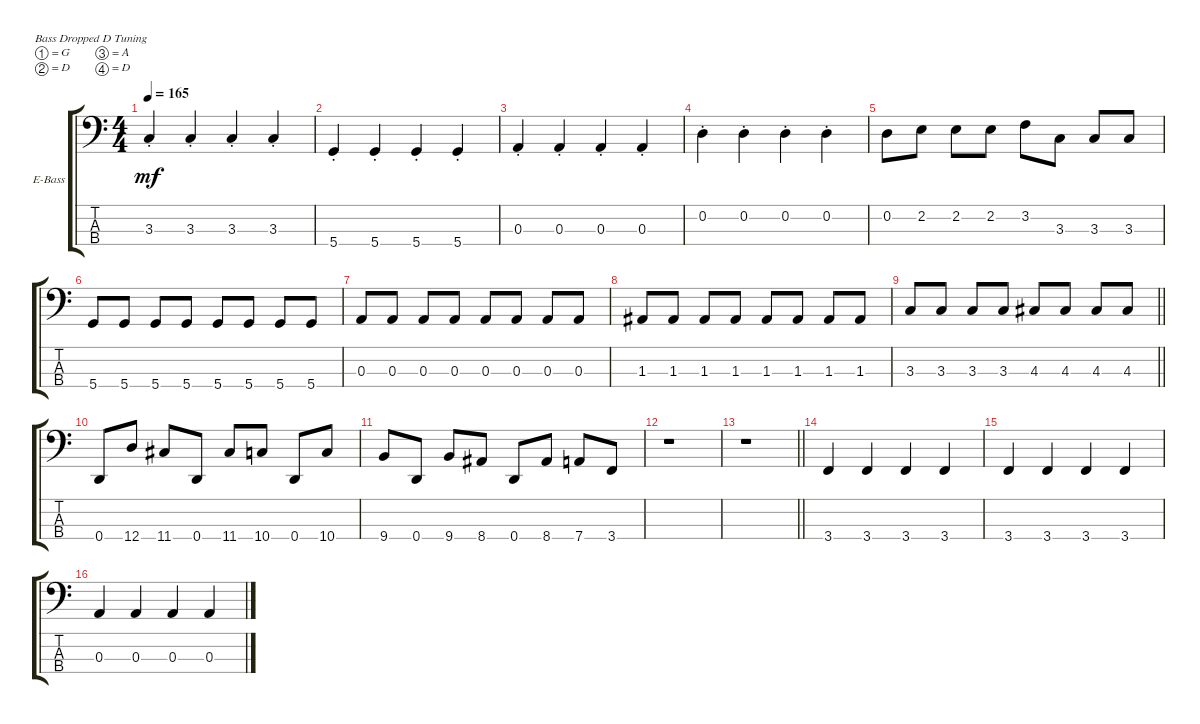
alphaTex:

\defaultSystemsLayout 4
\bracketExtendMode groupsimilarinstruments
\firstSystemTrackNameOrientation horizontal
\otherSystemsTrackNameOrientation horizontal
\track ("Electric Bass" "E-Bass") {instrument electricbassfinger}
\staff {score tabs}
\tuning (G2 D2 A1 D1)
\ts (4 4)
\tempo 165
\clef f4
\ks c
3.3{st}.4{dy mf} 3.3{st}.4 3.3{st}.4 3.3{st}.4 |
5.4{st}.4 5.4{st}.4 5.4{st}.4 5.4{st}.4 |
0.3{st}.4 0.3{st}.4 0.3{st}.4 0.3{st}.4 |
0.2{st}.4 0.2{st}.4 0.2{st}.4 0.2{st}.4 |
0.2.8 2.2.8 2.2.8 2.2.8 3.2.8 3.3.8 3.3.8 3.3.8 |
5.4.8 5.4.8 5.4.8 5.4.8 5.4.8 5.4.8 5.4.8 5.4.8 |
0.3.8 0.3.8 0.3.8 0.3.8 0.3.8 0.3.8 0.3.8 0.3.8 |
1.3.8 1.3.8 1.3.8 1.3.8 1.3.8 1.3.8 1.3.8 1.3.8 |
\barLineRight lightlight
3.3.8 3.3.8 3.3.8 3.3.8 4.3.8 4.3.8 4.3.8 4.3.8 |
0.4.8 12.4.8 11.4.8 0.4.8 11.4.8 10.4.8 0.4.8 10.4.8 |
9.4.8 0.4.8 9.4.8 8.4.8 0.4.8 8.4.8 7.4.8 3.4.8 |
r.1 |
\barLineRight lightlight
r.1 |
3.4.4 3.4.4 3.4.4 3.4.4 |
3.4.4 3.4.4 3.4.4 3.4.4 |
0.3.4 0.3.4 0.3.4 0.3.4
